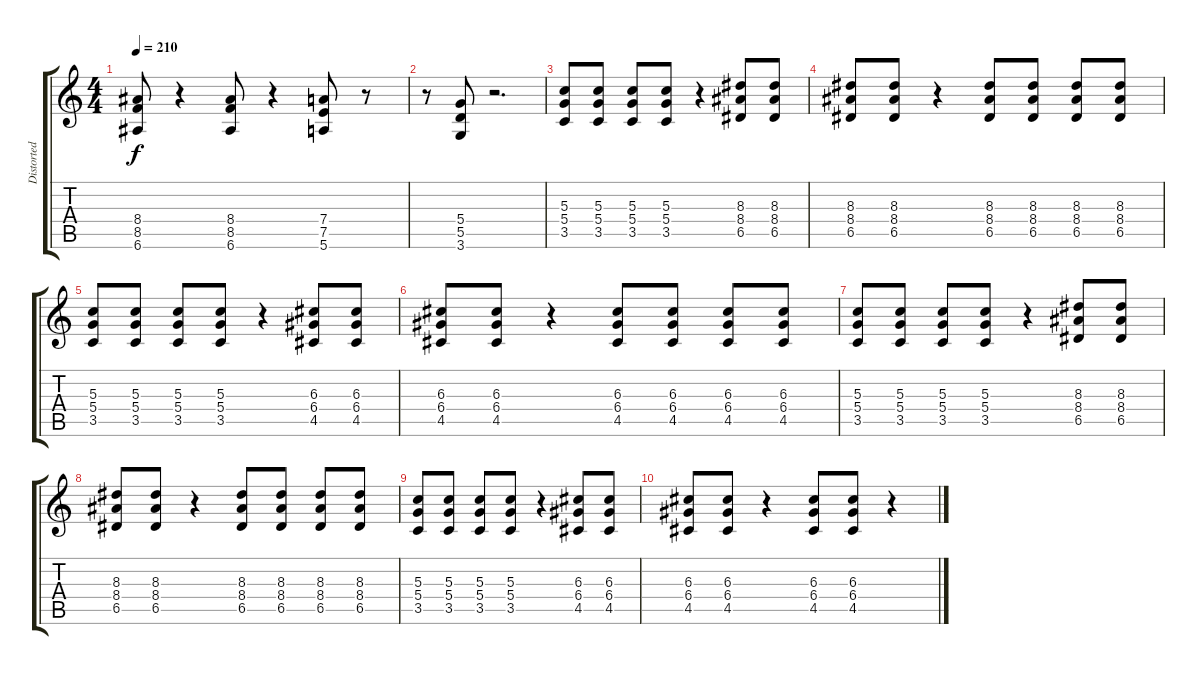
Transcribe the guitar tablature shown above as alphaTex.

\track ("Distorted Left" "Distorted ") {instrument distortionguitar}
\staff {score tabs}
\tuning (E4 B3 G3 D3 A2 E2) {hide}
\ts (4 4)
\tempo 210
\clef g2
\ks c
(8.4 8.5 6.6).8{dy f} r.4 (8.4 8.5 6.6).8 r.4 (7.4 7.5 5.6).8 r.8 |
r.8 (5.4 5.5 3.6).8 r.2{d} |
(5.3 5.4 3.5).8 (5.3 5.4 3.5).8 (5.3 5.4 3.5).8 (5.3 5.4 3.5).8 r.4 (8.3 8.4 6.5).8 (8.3 8.4 6.5).8 |
(8.3 8.4 6.5).8 (8.3 8.4 6.5).8 r.4 (8.3 8.4 6.5).8 (8.3 8.4 6.5).8 (8.3 8.4 6.5).8 (8.3 8.4 6.5).8 |
(5.3 5.4 3.5).8 (5.3 5.4 3.5).8 (5.3 5.4 3.5).8 (5.3 5.4 3.5).8 r.4 (6.3 6.4 4.5).8 (6.3 6.4 4.5).8 |
(6.3 6.4 4.5).8 (6.3 6.4 4.5).8 r.4 (6.3 6.4 4.5).8 (6.3 6.4 4.5).8 (6.3 6.4 4.5).8 (6.3 6.4 4.5).8 |
(5.3 5.4 3.5).8 (5.3 5.4 3.5).8 (5.3 5.4 3.5).8 (5.3 5.4 3.5).8 r.4 (8.3 8.4 6.5).8 (8.3 8.4 6.5).8 |
(8.3 8.4 6.5).8 (8.3 8.4 6.5).8 r.4 (8.3 8.4 6.5).8 (8.3 8.4 6.5).8 (8.3 8.4 6.5).8 (8.3 8.4 6.5).8 |
(5.3 5.4 3.5).8 (5.3 5.4 3.5).8 (5.3 5.4 3.5).8 (5.3 5.4 3.5).8 r.4 (6.3 6.4 4.5).8 (6.3 6.4 4.5).8 |
(6.3 6.4 4.5).8 (6.3 6.4 4.5).8 r.4 (6.3 6.4 4.5).8 (6.3 6.4 4.5).8 r.4
